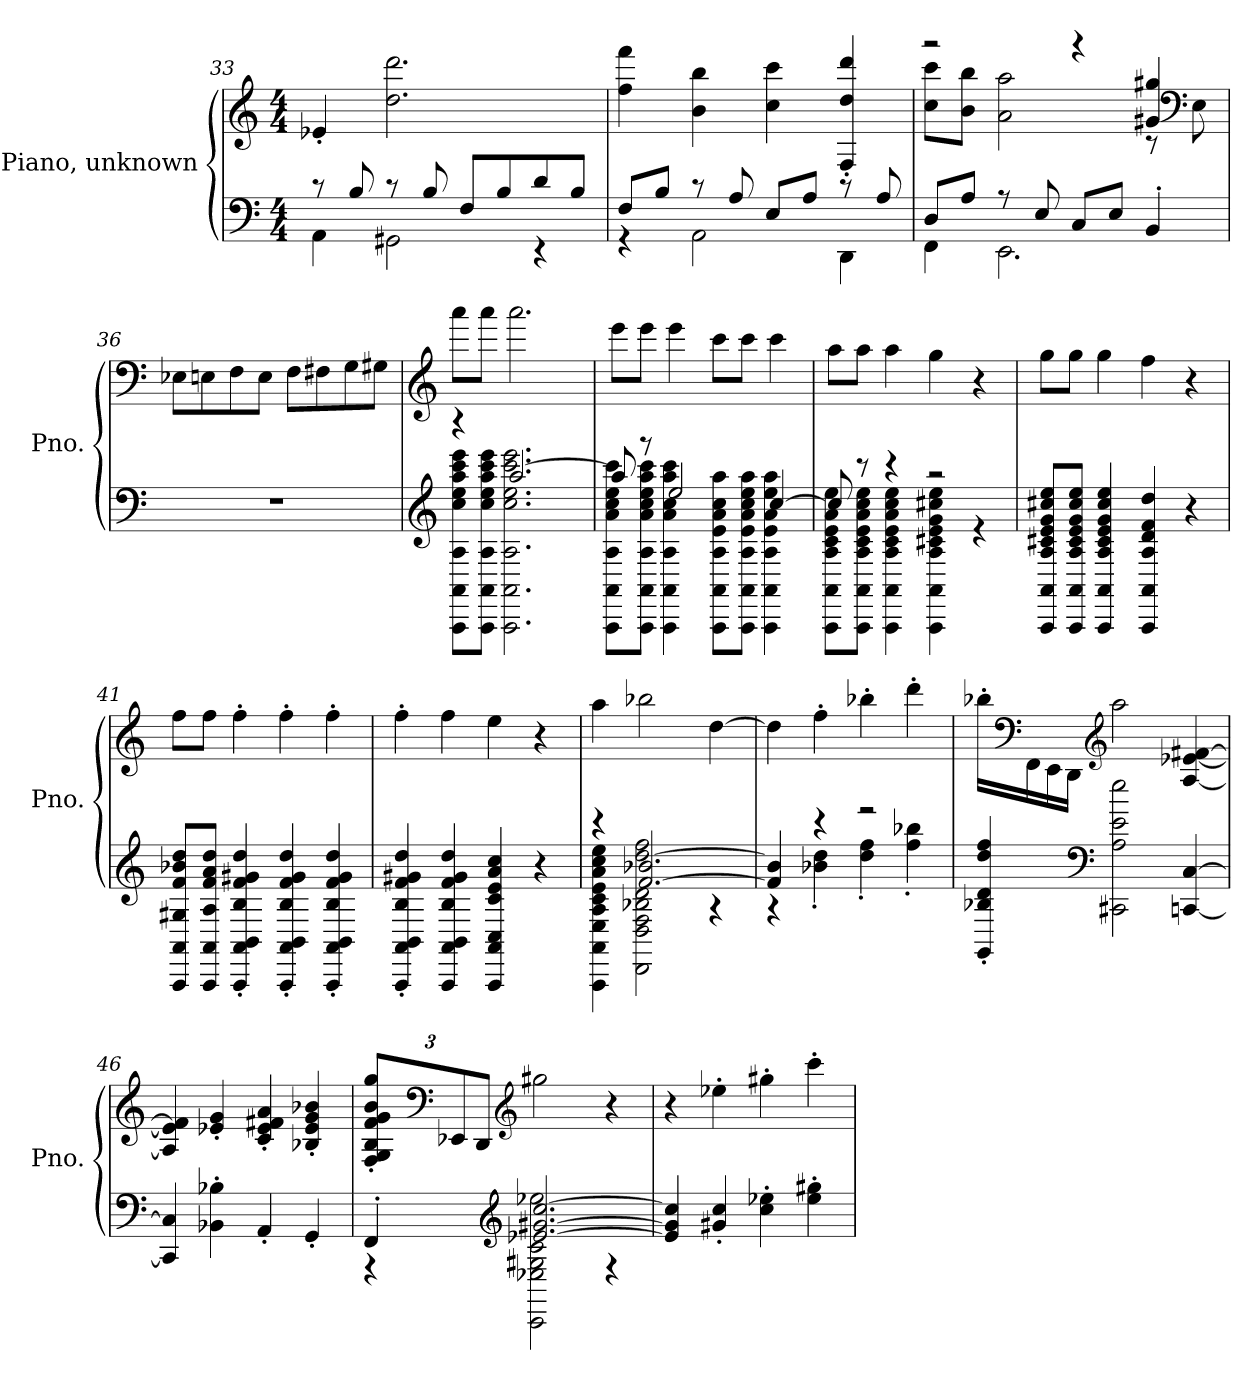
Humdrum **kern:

**kern	**kern
*part1	*part1
*staff2	*staff1
*I"Piano, unknown	*
*I'Pno.	*
*clefF4	*clefG2
*k[]	*k[]
*M4/4	*M4/4
=33	=33
*^	*
8r	4AA\	4e-X'/
8B/	.	.
8r	2GG#X\	2.dd\ 2.ddd\
8B/	.	.
8F/L	.	.
8B/	.	.
8d/	4r	.
8B/J	.	.
=34	=34	=34
8F/L	4r	4ff\ 4fff\
8B/J	.	.
8r	2AA\	4b\ 4bb\
8A/	.	.
8E/L	.	4cc\ 4ccc\
8A/J	.	.
8r	4DD\	4F/' 4dd/' 4ddd/'
8A/	.	.
=35	=35	=35
*	*	*^
8D/L	4FF\	2r	8cc\ 8ccc\L
8A/J	.	.	8b\ 8bb\J
8r	2.EE\	.	2a\ 2aa\
8E/	.	.	.
8C/L	.	4r	.
8E/J	.	.	.
4BB'/	.	4g#X/ 4gg#X/	8r
*	*	*clefF4	*
.	.	.	8E\
*v	*v	*	*
*	*v	*v
!!LO:LB:g=z
=36	=36
1r	8E-X\L
.	8En\
.	8F\
.	8E\J
.	8F\L
.	8F#X\
.	8G\
.	8G#X\J
=37	=37
*clefG2	*clefG2
*^	*
4r	8AAA\ 8AA\ 8A\ 8cc\ 8ee\ 8aa\ 8ccc\ 8eee\L	8aaa\L
.	8AAA\ 8AA\ 8A\ 8cc\ 8ee\ 8aa\ 8ccc\ 8eee\J	8aaa\J
[2.aa/	2.AAA\ 2.AA\ 2.A\ 2.cc\ 2.ee\ 2.ccc\ 2.eee\	2.aaa\
=38	=38	=38
8aa/]	8AAA\ 8AA\ 8A\ 8a\ 8cc\ 8ee\ 8ccc\L	8eee\L
8r	8AAA\ 8AA\ 8A\ 8a\ 8cc\ 8ee\ 8aa\ 8ccc\J	8eee\J
2ee/	4AAA\ 4AA\ 4A\ 4a\ 4cc\ 4aa\ 4ccc\	4eee\
.	8AAA\ 8AA\ 8A\ 8e\ 8a\ 8cc\ 8aa\L	8ccc\L
.	8AAA\ 8AA\ 8A\ 8e\ 8a\ 8cc\ 8ee\ 8aa\J	8ccc\J
[4cc/	4AAA\ 4AA\ 4A\ 4e\ 4a\ 4ee\ 4aa\	4ccc\
=39	=39	=39
8cc/]	8AAA\ 8AA\ 8A\ 8c\ 8e\ 8a\ 8ee\L	8aa\L
8r	8AAA\ 8AA\ 8A\ 8c\ 8e\ 8a\ 8cc\ 8ee\J	8aa\J
4r	4AAA\ 4AA\ 4A\ 4c\ 4e\ 4a\ 4cc\ 4ee\	4aa\
2r	4AAA\ 4AA\ 4A\ 4c#X\ 4e\ 4g\ 4cc#X\ 4ee\	4gg\
.	4r	4r
*v	*v	*
=40	=40
8AAA/ 8AA/ 8A/ 8c#X/ 8e/ 8g/ 8cc#X/ 8ee/L	8gg\L
8AAA/ 8AA/ 8A/ 8c#/ 8e/ 8g/ 8cc#/ 8ee/J	8gg\J
4AAA/ 4AA/ 4A/ 4c#/ 4e/ 4g/ 4cc#/ 4ee/	4gg\
4AAA/ 4AA/ 4A/ 4d/ 4f/ 4dd/	4ff\
4r	4r
!!LO:LB:g=z
=41	=41
8AAA/ 8AA/ 8G#X/ 8f/ 8b-X/ 8dd/L	8ff\L
8AAA/ 8AA/ 8A/ 8f/ 8a/ 8dd/J	8ff\J
4AAA/' 4AA/' 4BB/' 4B/' 4f/' 4g#X/' 4dd/'	4ff'\
4AAA/' 4AA/' 4BB/' 4B/' 4f/' 4g#/' 4dd/'	4ff'\
4AAA/' 4AA/' 4BB/' 4B/' 4f/' 4g#/' 4dd/'	4ff'\
=42	=42
4AAA/' 4AA/' 4BB/' 4B/' 4f/' 4g#X/' 4dd/'	4ff'\
4AAA/ 4AA/ 4BB/ 4B/ 4f/ 4g#/ 4dd/	4ff\
4AAA/ 4AA/ 4C/ 4c/ 4e/ 4a/ 4cc/	4ee\
4r	4r
=43	=43
*^	*
4r	4AAA\ 4AA\ 4E\ 4A\ 4c\ 4e\ 4a\ 4cc\ 4ee\	4aa\
[2.f/ [2.b-X/	2DD\ 2D\ 2F\ 2B-X\ 2d\ 2dd\ 2ff\	2bb-X\
.	4r	[4dd\
=44	=44	=44
4f/] 4b-/]	4r	4dd\]
4r	4b-X\' 4dd\'	4ff'\
2r	4dd\' 4ff\'	4bb-X'\
.	4ff\' 4bb-X\'	4ddd'\
*v	*v	*
=45	=45
4GG/' 4B-X/' 4d/' 4dd/' 4ff/'	16bb-X'\LL
*	*clefF4
.	16FF\
.	16EE\
.	16DD\JJ
*clefF4	*clefG2
2CC#X\ 2A\ 2e\ 2ee\	2aa\
[4CCn/ [4C/	[4A/ [4e-X/ [4f#X/
!!LO:LB:g=z
=46	=46
4CC/] 4C/]	4A/] 4e-/] 4f#/]
4BB-X\' 4B-X\'	4e-X/' 4g/'
4AA'/	4c/' 4e-/' 4f#X/' 4a/'
4GG'/	4B-X/' 4e-/' 4g/' 4b-X/'
=47	=47
*^	*
*	*	*Xbrackettup
4FF'/	4r	12F/' 12G/' 12B/' 12f/' 12g/' 12b/' 12gg/'L
*	*	*clefF4
.	.	12EE-X/
.	.	12DD/J
*clefG2	*	*clefG2
[2.e-X/ [2.g#X/ [2.cc/	2CC\ 2E-X\ 2G#X\ 2c\ 2ee-X\	2gg#X\
.	4r	4r
*v	*v	*
=48	=48
4e-/] 4g#/] 4cc/]	4r
4g#X/' 4cc/'	4ee-X'\
4cc\' 4ee-X\'	4gg#X'\
4ee-\' 4gg#X\'	4ccc'\
=	=
*-	*-
